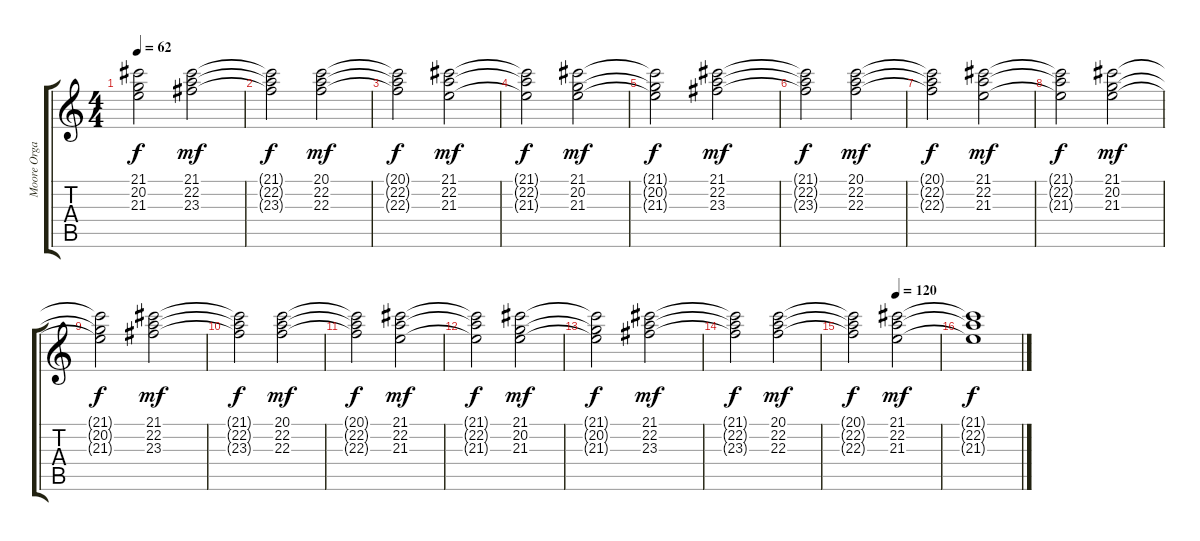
\track ("Moore Organ" "Moore Orga") {instrument rockorgan}
\staff {score tabs}
\tuning (E4 B3 G3 D3 A2 E2) {hide}
\ts (4 4)
\tempo 62
\clef g2
\ks c
(21.1{t} 20.2{t} 21.3{t}).2{dy f} (21.1 22.2 23.3).2{dy mf} |
(21.1{t} 22.2{t} 23.3{t}).2{dy f} (20.1 22.2 22.3).2{dy mf} |
(20.1{t} 22.2{t} 22.3{t}).2{dy f} (21.1 22.2 21.3).2{dy mf} |
(21.1{t} 22.2{t} 21.3{t}).2{dy f} (21.1 20.2 21.3).2{dy mf} |
(21.1{t} 20.2{t} 21.3{t}).2{dy f} (21.1 22.2 23.3).2{dy mf} |
(21.1{t} 22.2{t} 23.3{t}).2{dy f} (20.1 22.2 22.3).2{dy mf} |
(20.1{t} 22.2{t} 22.3{t}).2{dy f} (21.1 22.2 21.3).2{dy mf} |
(21.1{t} 22.2{t} 21.3{t}).2{dy f} (21.1 20.2 21.3).2{dy mf} |
(21.1{t} 20.2{t} 21.3{t}).2{dy f} (21.1 22.2 23.3).2{dy mf} |
(21.1{t} 22.2{t} 23.3{t}).2{dy f} (20.1 22.2 22.3).2{dy mf} |
(20.1{t} 22.2{t} 22.3{t}).2{dy f} (21.1 22.2 21.3).2{dy mf} |
(21.1{t} 22.2{t} 21.3{t}).2{dy f} (21.1 20.2 21.3).2{dy mf} |
(21.1{t} 20.2{t} 21.3{t}).2{dy f} (21.1 22.2 23.3).2{dy mf} |
(21.1{t} 22.2{t} 23.3{t}).2{dy f} (20.1 22.2 22.3).2{dy mf} |
\tempo (120 0.5)
(20.1{t} 22.2{t} 22.3{t}).2{dy f} (21.1 22.2 21.3).2{dy mf} |
(21.1{t} 22.2{t} 21.3{t}).1{dy f}
